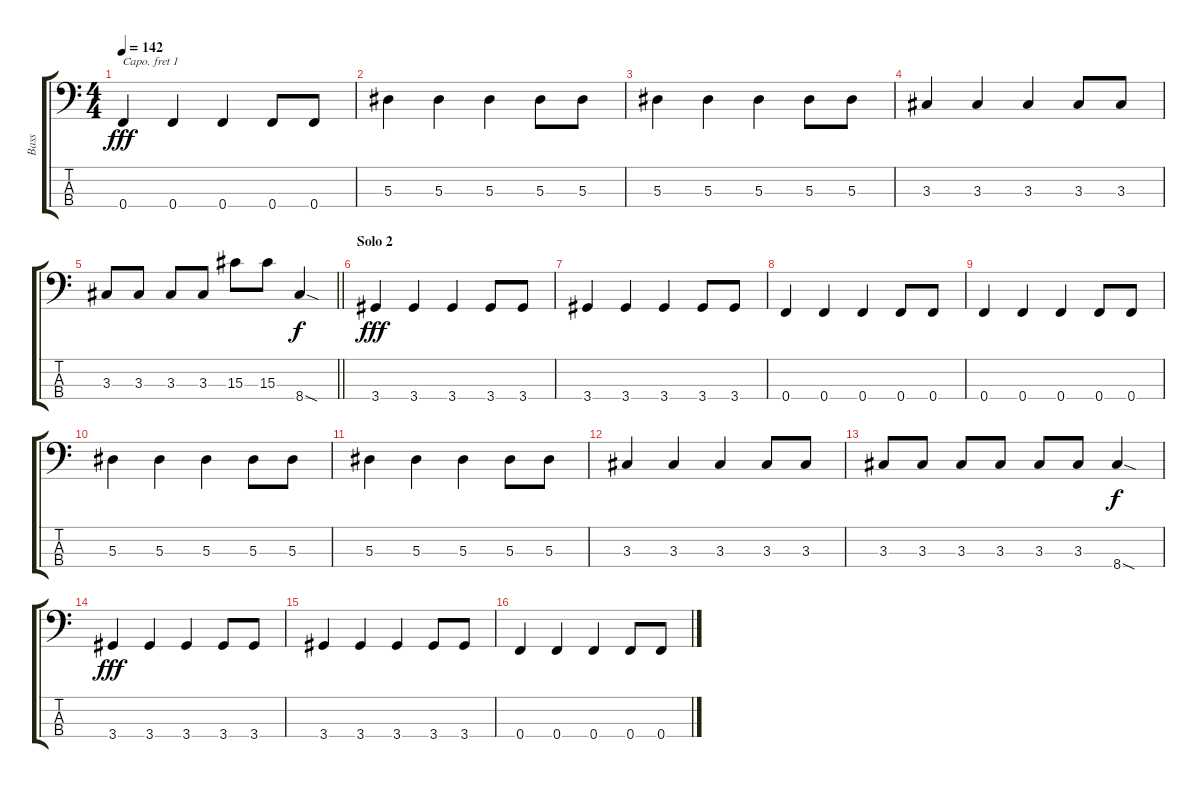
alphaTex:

\track ("Bass" "Bass") {instrument electricbassfinger}
\staff {score tabs}
\capo 1
\tuning (G2 D2 A1 E1) {hide}
\ts (4 4)
\tempo 142
\clef f4
\ks c
0.4.4{dy fff} 0.4.4 0.4.4 0.4.8 0.4.8 |
5.3.4 5.3.4 5.3.4 5.3.8 5.3.8 |
5.3.4 5.3.4 5.3.4 5.3.8 5.3.8 |
3.3.4 3.3.4 3.3.4 3.3.8 3.3.8 |
\barLineRight lightlight
3.3.8 3.3.8 3.3.8 3.3.8 15.3.8 15.3.8 8.4{sod}.4{dy f} |
\section ("" "Solo 2")
3.4.4{dy fff} 3.4.4 3.4.4 3.4.8 3.4.8 |
3.4.4 3.4.4 3.4.4 3.4.8 3.4.8 |
0.4.4 0.4.4 0.4.4 0.4.8 0.4.8 |
0.4.4 0.4.4 0.4.4 0.4.8 0.4.8 |
5.3.4 5.3.4 5.3.4 5.3.8 5.3.8 |
5.3.4 5.3.4 5.3.4 5.3.8 5.3.8 |
3.3.4 3.3.4 3.3.4 3.3.8 3.3.8 |
3.3.8 3.3.8 3.3.8 3.3.8 3.3.8 3.3.8 8.4{sod}.4{dy f} |
3.4.4{dy fff} 3.4.4 3.4.4 3.4.8 3.4.8 |
3.4.4 3.4.4 3.4.4 3.4.8 3.4.8 |
0.4.4 0.4.4 0.4.4 0.4.8 0.4.8
